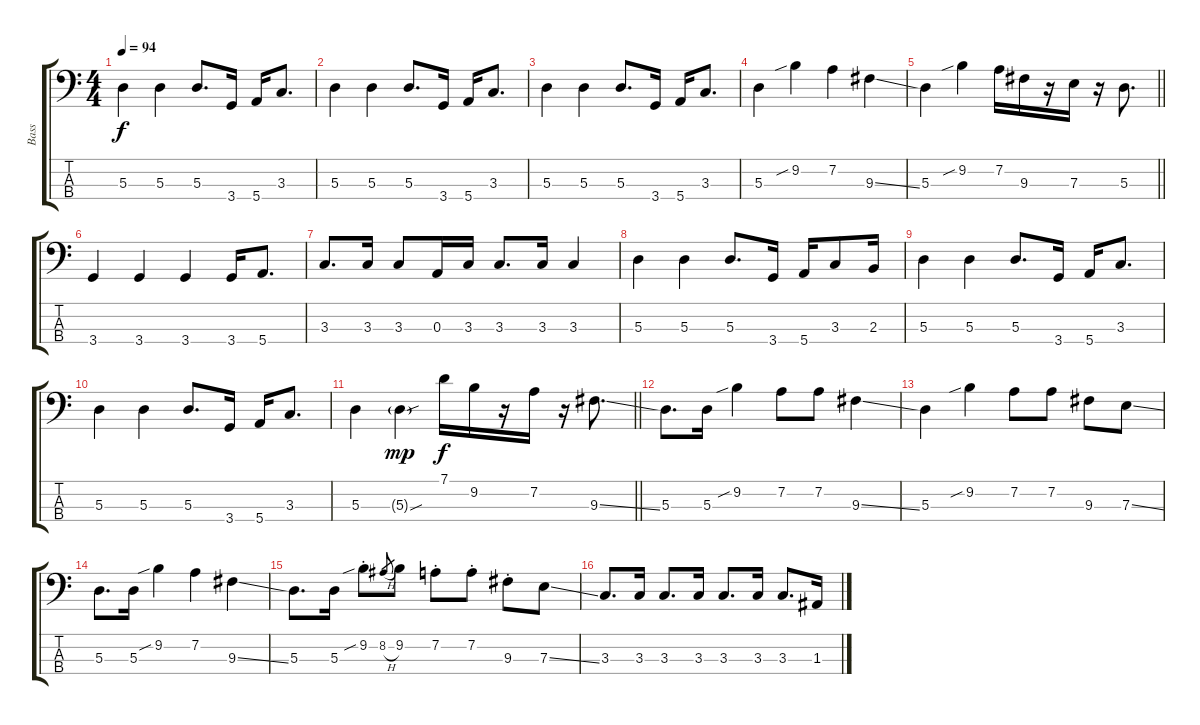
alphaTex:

\track ("Bass" "Bass") {instrument electricbasspick}
\staff {score tabs}
\tuning (G2 D2 A1 E1) {hide}
\ts (4 4)
\tempo 94
\clef f4
\ks c
5.3.4{dy f} 5.3.4 5.3.8{d} 3.4.16 5.4.16 3.3.8{d} |
5.3.4 5.3.4 5.3.8{d} 3.4.16 5.4.16 3.3.8{d} |
5.3.4 5.3.4 5.3.8{d} 3.4.16 5.4.16 3.3.8{d} |
5.3.4 9.2{sib}.4 7.2.4 9.3{ss}.4 |
\barLineRight lightlight
5.3.4 9.2{sib}.4 7.2.16 9.3.16 r.16 7.3.16 r.16 5.3.8{d} |
3.4.4 3.4.4 3.4.4 3.4.16 5.4.8{d} |
3.3.8{d} 3.3.16 3.3.8 0.3.16 3.3.16 3.3.8{d} 3.3.16 3.3.4 |
5.3.4 5.3.4 5.3.8{d} 3.4.16 5.4.16 3.3.8 2.3.16 |
5.3.4 5.3.4 5.3.8{d} 3.4.16 5.4.16 3.3.8{d} |
5.3.4 5.3.4 5.3.8{d} 3.4.16 5.4.16 3.3.8{d} |
\barLineRight lightlight
5.3.4 5.3{sou g}.4{dy mp} 7.1.16{dy f} 9.2.16 r.16 7.2.16 r.16 9.3{ss}.8{d} |
5.3.8{d} 5.3.16 9.2{sib}.4 7.2.8 7.2.8 9.3{ss}.4 |
5.3.4 9.2{sib}.4 7.2.8 7.2.8 9.3.8 7.3{ss}.8 |
5.3.8{d} 5.3.16 9.2{sib}.4 7.2.4 9.3{ss}.4 |
5.3.8{d} 5.3.16 9.2{sib st}.8 8.2{h}.8{gr} 9.2.8 7.2{st}.8 7.2{st}.8 9.3{st}.8 7.3{ss}.8 |
3.3.8{d} 3.3.16 3.3.8{d} 3.3.16 3.3.8{d} 3.3.16 3.3.8{d} 1.3.16
